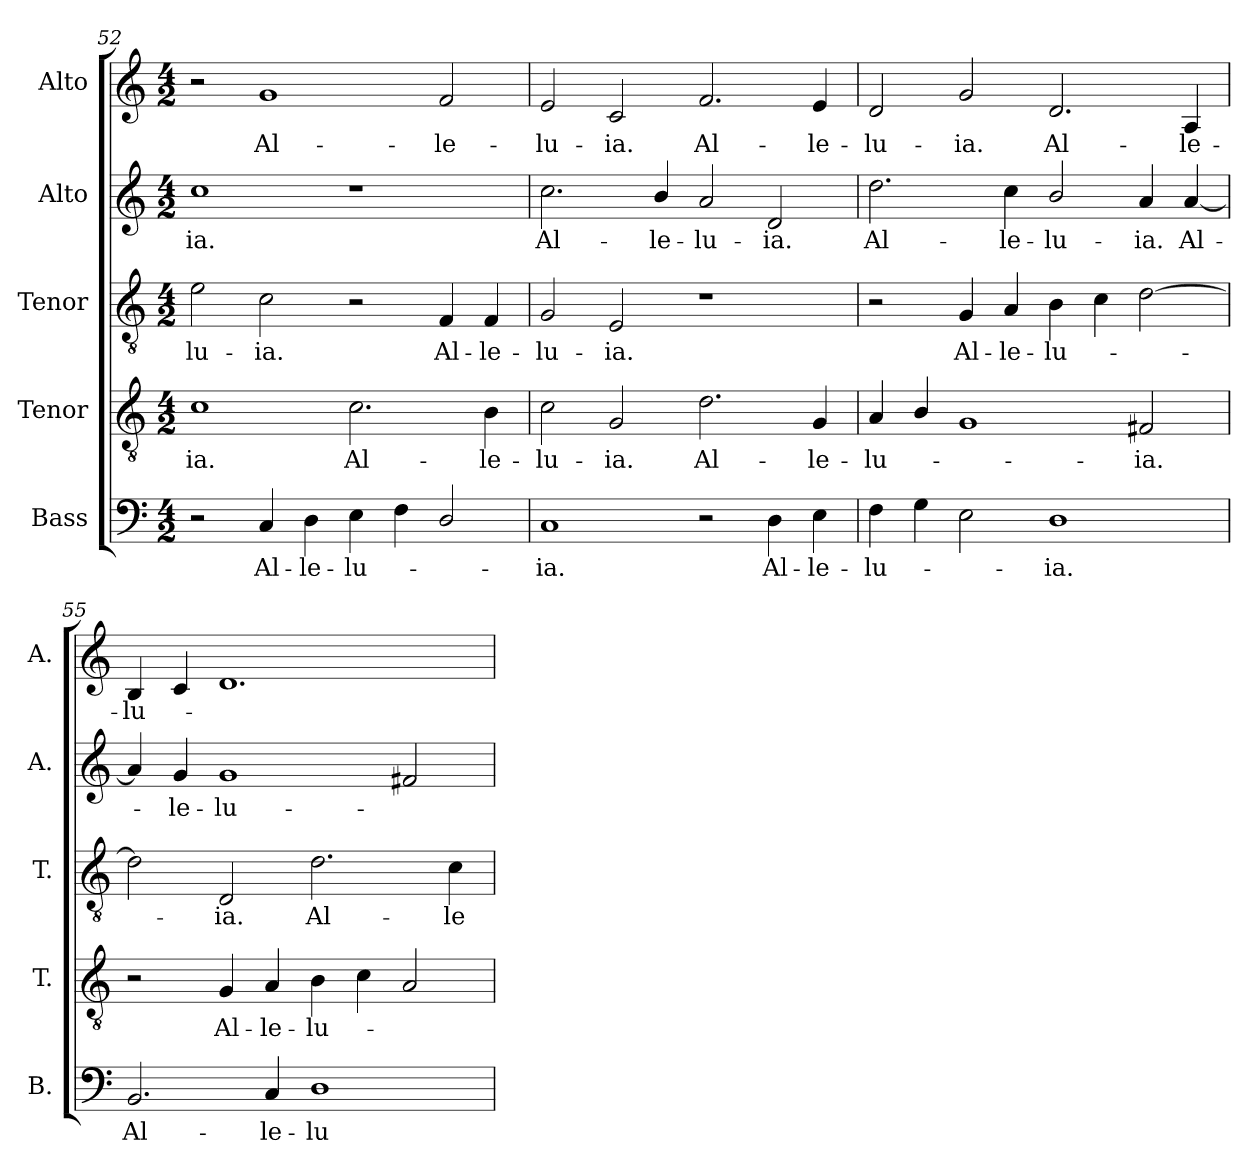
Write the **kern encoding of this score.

**kern	**text	**kern	**text	**kern	**text	**kern	**text	**kern	**text
*part5	*part5	*part4	*part4	*part3	*part3	*part2	*part2	*part1	*part1
*staff5	*staff5	*staff4	*staff4	*staff3	*staff3	*staff2	*staff2	*staff1	*staff1
*I"Bass	*	*I"Tenor	*	*I"Tenor	*	*I"Alto	*	*I"Alto	*
*I'B.	*	*I'T.	*	*I'T.	*	*I'A.	*	*I'A.	*
*clefF4	*	*clefGv2	*	*clefGv2	*	*clefG2	*	*clefG2	*
*	*	*ITrd7c12	*	*ITrd7c12	*	*	*	*	*
*k[]	*	*k[]	*	*k[]	*	*k[]	*	*k[]	*
*C:	*	*C:	*	*C:	*	*C:	*	*C:	*
*M4/2	*	*M4/2	*	*M4/2	*	*M4/2	*	*M4/2	*
=52	=52	=52	=52	=52	=52	=52	=52	=52	=52
!	!	!	!LO:LY:b:color=#000000	!	!	!	!	!	!
!	!	!	!	!	!LO:LY:b:color=#000000	!	!	!	!
!	!	!	!	!	!	!	!LO:LY:b:color=#000000	!	!
2r	.	1Ci	-ia.	2Ei\	-lu-	1cci	-ia.	2r	.
!	!LO:LY:b:color=#000000	!	!	!	!	!	!	!	!
!	!	!	!	!	!LO:LY:b:color=#000000	!	!	!	!
!	!	!	!	!	!	!	!	!	!LO:LY:b:color=#000000
4Ci/	Al-	.	.	2Ci\	-ia.	.	.	1gi	Al-
!	!LO:LY:b:color=#000000	!	!	!	!	!	!	!	!
4Di\	-le-	.	.	.	.	.	.	.	.
!	!LO:LY:b:color=#000000	!	!	!	!	!	!	!	!
!	!	!	!LO:LY:b:color=#000000	!	!	!	!	!	!
4Ei\	-lu-	2.Ci\	Al-	2r	.	1r	.	.	.
4Fi\	.	.	.	.	.	.	.	.	.
!	!	!	!	!	!LO:LY:b:color=#000000	!	!	!	!
!	!	!	!	!	!	!	!	!	!LO:LY:b:color=#000000
2Di/	.	.	.	4FFi/	Al-	.	.	2fi/	-le-
!	!	!	!LO:LY:b:color=#000000	!	!	!	!	!	!
!	!	!	!	!	!LO:LY:b:color=#000000	!	!	!	!
.	.	4BBi\	-le-	4FFi/	-le-	.	.	.	.
!!LO:PB:g=z
=53	=53	=53	=53	=53	=53	=53	=53	=53	=53
!	!LO:LY:b:color=#000000	!	!	!	!	!	!	!	!
!	!	!	!LO:LY:b:color=#000000	!	!	!	!	!	!
!	!	!	!	!	!LO:LY:b:color=#000000	!	!	!	!
!	!	!	!	!	!	!	!LO:LY:b:color=#000000	!	!
!	!	!	!	!	!	!	!	!	!LO:LY:b:color=#000000
1Ci	-ia.	2Ci\	-lu-	2GGi/	-lu-	2.cci\	Al-	2ei/	-lu-
!	!	!	!LO:LY:b:color=#000000	!	!	!	!	!	!
!	!	!	!	!	!LO:LY:b:color=#000000	!	!	!	!
!	!	!	!	!	!	!	!	!	!LO:LY:b:color=#000000
.	.	2GGi/	-ia.	2EEi/	-ia.	.	.	2ci/	-ia.
!	!	!	!	!	!	!	!LO:LY:b:color=#000000	!	!
.	.	.	.	.	.	4bi/	-le-	.	.
!	!	!	!LO:LY:b:color=#000000	!	!	!	!	!	!
!	!	!	!	!	!	!	!LO:LY:b:color=#000000	!	!
!	!	!	!	!	!	!	!	!	!LO:LY:b:color=#000000
2r	.	2.Di\	Al-	1r	.	2ai/	-lu-	2.fi/	Al-
!	!LO:LY:b:color=#000000	!	!	!	!	!	!	!	!
!	!	!	!	!	!	!	!LO:LY:b:color=#000000	!	!
4Di\	Al-	.	.	.	.	2di/	-ia.	.	.
!	!LO:LY:b:color=#000000	!	!	!	!	!	!	!	!
!	!	!	!LO:LY:b:color=#000000	!	!	!	!	!	!
!	!	!	!	!	!	!	!	!	!LO:LY:b:color=#000000
4Ei\	-le-	4GGi/	-le-	.	.	.	.	4ei/	-le-
=54	=54	=54	=54	=54	=54	=54	=54	=54	=54
!	!LO:LY:b:color=#000000	!	!	!	!	!	!	!	!
!	!	!	!LO:LY:b:color=#000000	!	!	!	!	!	!
!	!	!	!	!	!	!	!LO:LY:b:color=#000000	!	!
!	!	!	!	!	!	!	!	!	!LO:LY:b:color=#000000
4Fi\	-lu-	4AAi/	-lu-	2r	.	2.ddi\	Al-	2di/	-lu-
4Gi\	.	4BBi/	.	.	.	.	.	.	.
!	!	!	!	!	!LO:LY:b:color=#000000	!	!	!	!
!	!	!	!	!	!	!	!	!	!LO:LY:b:color=#000000
2Ei\	.	1GGi	.	4GGi/	Al-	.	.	2gi/	-ia.
!	!	!	!	!	!LO:LY:b:color=#000000	!	!	!	!
!	!	!	!	!	!	!	!LO:LY:b:color=#000000	!	!
.	.	.	.	4AAi/	-le-	4cci\	-le-	.	.
!	!LO:LY:b:color=#000000	!	!	!	!	!	!	!	!
!	!	!	!	!	!LO:LY:b:color=#000000	!	!	!	!
!	!	!	!	!	!	!	!LO:LY:b:color=#000000	!	!
!	!	!	!	!	!	!	!	!	!LO:LY:b:color=#000000
1Di	-ia.	.	.	4BBi\	-lu-	2bi/	-lu-	2.di/	Al-
.	.	.	.	4Ci\	.	.	.	.	.
!	!	!	!LO:LY:b:color=#000000	!	!	!	!	!	!
!	!	!	!	!	!	!	!LO:LY:b:color=#000000	!	!
.	.	2FF#Xi/	-ia.	[2Di\	.	4ai/	-ia.	.	.
!	!	!	!	!	!	!	!LO:LY:b:color=#000000	!	!
!	!	!	!	!	!	!	!	!	!LO:LY:b:color=#000000
.	.	.	.	.	.	[4ai/	Al-	4Ai/	-le-
=55	=55	=55	=55	=55	=55	=55	=55	=55	=55
!	!LO:LY:b:color=#000000	!	!	!	!	!	!	!	!
!	!	!	!	!	!	!	!	!	!LO:LY:b:color=#000000
2.BBi/	Al-	2r	.	2Di\]	.	4ai/]	.	4Bi/	-lu-
!	!	!	!	!	!	!	!LO:LY:b:color=#000000	!	!
.	.	.	.	.	.	4gi/	-le-	4ci/	.
!	!	!	!LO:LY:b:color=#000000	!	!	!	!	!	!
!	!	!	!	!	!LO:LY:b:color=#000000	!	!	!	!
!	!	!	!	!	!	!	!LO:LY:b:color=#000000	!	!
.	.	4GGi/	Al-	2DDi/	-ia.	1gi	-lu-	1.di	.
!	!LO:LY:b:color=#000000	!	!	!	!	!	!	!	!
!	!	!	!LO:LY:b:color=#000000	!	!	!	!	!	!
4Ci/	-le-	4AAi/	-le-	.	.	.	.	.	.
!	!LO:LY:b:color=#000000	!	!	!	!	!	!	!	!
!	!	!	!LO:LY:b:color=#000000	!	!	!	!	!	!
!	!	!	!	!	!LO:LY:b:color=#000000	!	!	!	!
1Di	-lu-	4BBi\	-lu-	2.Di\	Al-	.	.	.	.
.	.	4Ci\	.	.	.	.	.	.	.
.	.	2AAi/	.	.	.	2f#Xi/	.	.	.
!	!	!	!	!	!LO:LY:b:color=#000000	!	!	!	!
.	.	.	.	4Ci\	-le-	.	.	.	.
=	=	=	=	=	=	=	=	=	=
*-	*-	*-	*-	*-	*-	*-	*-	*-	*-
